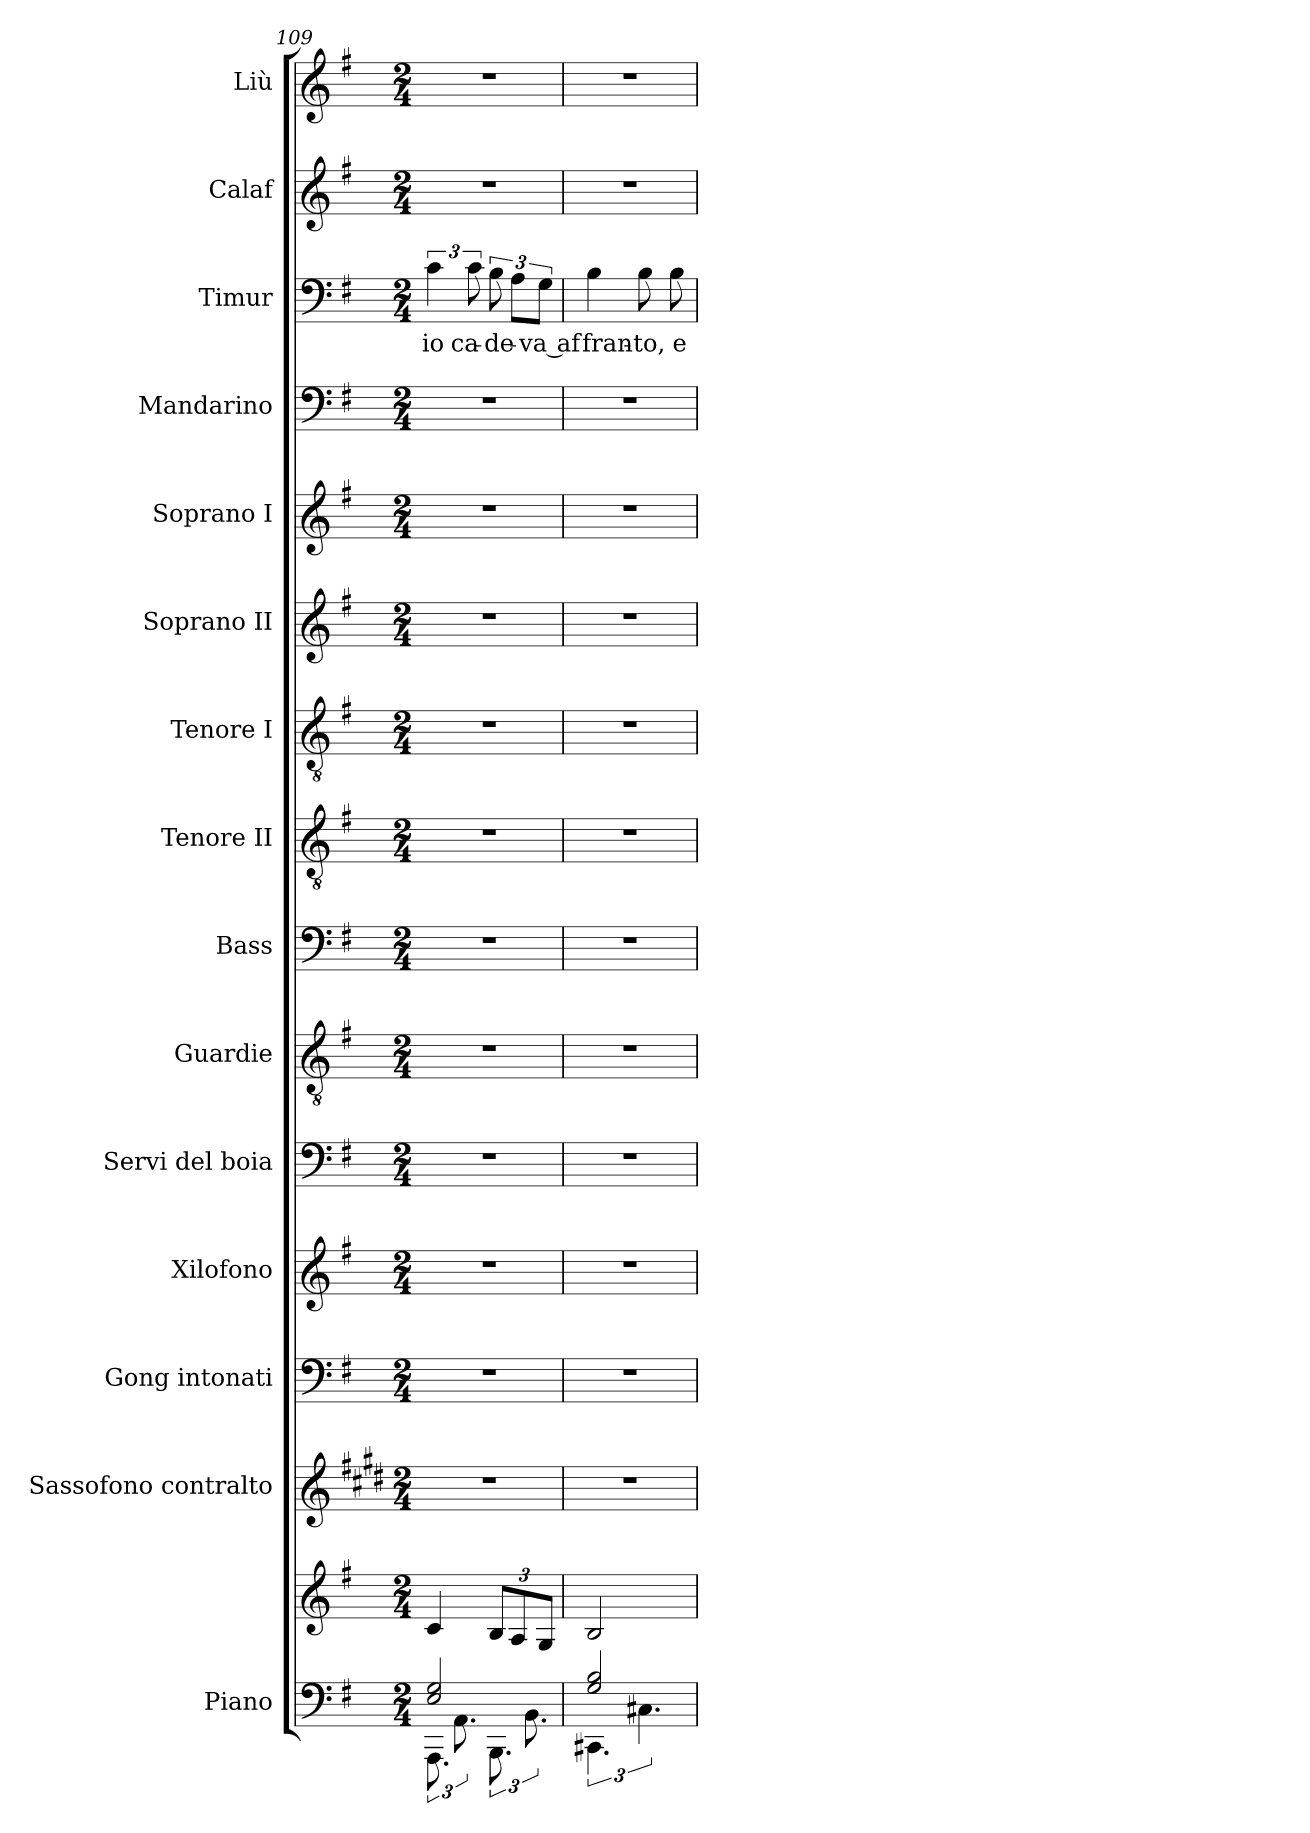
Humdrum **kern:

**kern	**kern	**kern	**kern	**kern	**kern	**kern	**kern	**kern	**kern	**kern	**kern	**kern	**kern	**text	**kern	**kern
*part15	*part15	*part14	*part13	*part12	*part11	*part10	*part9	*part8	*part7	*part6	*part5	*part4	*part3	*part3	*part2	*part1
*staff16	*staff15	*staff14	*staff13	*staff12	*staff11	*staff10	*staff9	*staff8	*staff7	*staff6	*staff5	*staff4	*staff3	*staff3	*staff2	*staff1
*I"Piano	*	*I"Sassofono contralto	*I"Gong intonati	*I"Xilofono	*I"Servi del boia	*I"Guardie	*I"Bass	*I"Tenore II	*I"Tenore I	*I"Soprano II	*I"Soprano I	*I"Mandarino	*I"Timur	*	*I"Calaf	*I"Liù
*I'Pno.	*	*	*I'Gong int.	*I'Xil.	*I'Ser.B.	*I'G.	*I'B.	*I'T. II	*I'T. I	*I'S. II	*I'S. I	*I'M.	*I'T.	*	*I'C.	*I'L.
*clefF4	*clefG2	*clefG2	*clefF4	*clefG2	*clefF4	*clefGv2	*clefF4	*clefGv2	*clefGv2	*clefG2	*clefG2	*clefF4	*clefF4	*	*clefG2	*clefG2
*	*	*ITrd5c9	*	*ITrd-7c-12	*	*	*	*	*	*	*	*	*	*	*	*
*k[f#]	*k[f#]	*k[f#]	*k[f#]	*k[f#]	*k[f#]	*k[f#]	*k[f#]	*k[f#]	*k[f#]	*k[f#]	*k[f#]	*k[f#]	*k[f#]	*	*k[f#]	*k[f#]
*M2/4	*M2/4	*M2/4	*M2/4	*M2/4	*M2/4	*M2/4	*M2/4	*M2/4	*M2/4	*M2/4	*M2/4	*M2/4	*M2/4	*	*M2/4	*M2/4
=109	=109	=109	=109	=109	=109	=109	=109	=109	=109	=109	=109	=109	=109	=109	=109	=109
*^	*	*	*	*	*	*	*	*	*	*	*	*	*	*	*	*
!	!	!	!	!	!	!	!	!	!	!	!	!	!	!	!LO:LY:b	!	!
2E/ 2G/	12.AAA\	4c/	2r	2r	2r	2r	2r	2r	2r	2r	2r	2r	2r	6c\	io	2r	2r
.	12.AA\	.	.	.	.	.	.	.	.	.	.	.	.	.	.	.	.
!	!	!	!	!	!	!	!	!	!	!	!	!	!	!	!LO:LY:b	!	!
.	.	.	.	.	.	.	.	.	.	.	.	.	.	12c\	ca-	.	.
*	*	*Xbrackettup	*	*	*	*	*	*	*	*	*	*	*	*	*	*	*
!	!	!	!	!	!	!	!	!	!	!	!	!	!	!	!LO:LY:b	!	!
.	12.BBB\	12B/L	.	.	.	.	.	.	.	.	.	.	.	12B\	-de-	.	.
.	.	12A/	.	.	.	.	.	.	.	.	.	.	.	12A\L	.	.	.
.	12.BB\	.	.	.	.	.	.	.	.	.	.	.	.	.	.	.	.
!	!	!	!	!	!	!	!	!	!	!	!	!	!	!	!LO:LY:b	!	!
.	.	12G/J	.	.	.	.	.	.	.	.	.	.	.	12G\J	-va af	.	.
=110	=110	=110	=110	=110	=110	=110	=110	=110	=110	=110	=110	=110	=110	=110	=110	=110	=110
!	!	!	!	!	!	!	!	!	!	!	!	!	!	!	!LO:LY:b	!	!
2G/ 2B/	6.CC#X\	2B/	2r	2r	2r	2r	2r	2r	2r	2r	2r	2r	2r	4B\	-fran-	2r	2r
!	!	!	!	!	!	!	!	!	!	!	!	!	!	!	!LO:LY:b	!	!
.	6.C#X\	.	.	.	.	.	.	.	.	.	.	.	.	8B\	-to,	.	.
!	!	!	!	!	!	!	!	!	!	!	!	!	!	!	!LO:LY:b	!	!
.	.	.	.	.	.	.	.	.	.	.	.	.	.	8B\	e	.	.
*v	*v	*	*	*	*	*	*	*	*	*	*	*	*	*	*	*	*
=	=	=	=	=	=	=	=	=	=	=	=	=	=	=	=	=
*-	*-	*-	*-	*-	*-	*-	*-	*-	*-	*-	*-	*-	*-	*-	*-	*-
